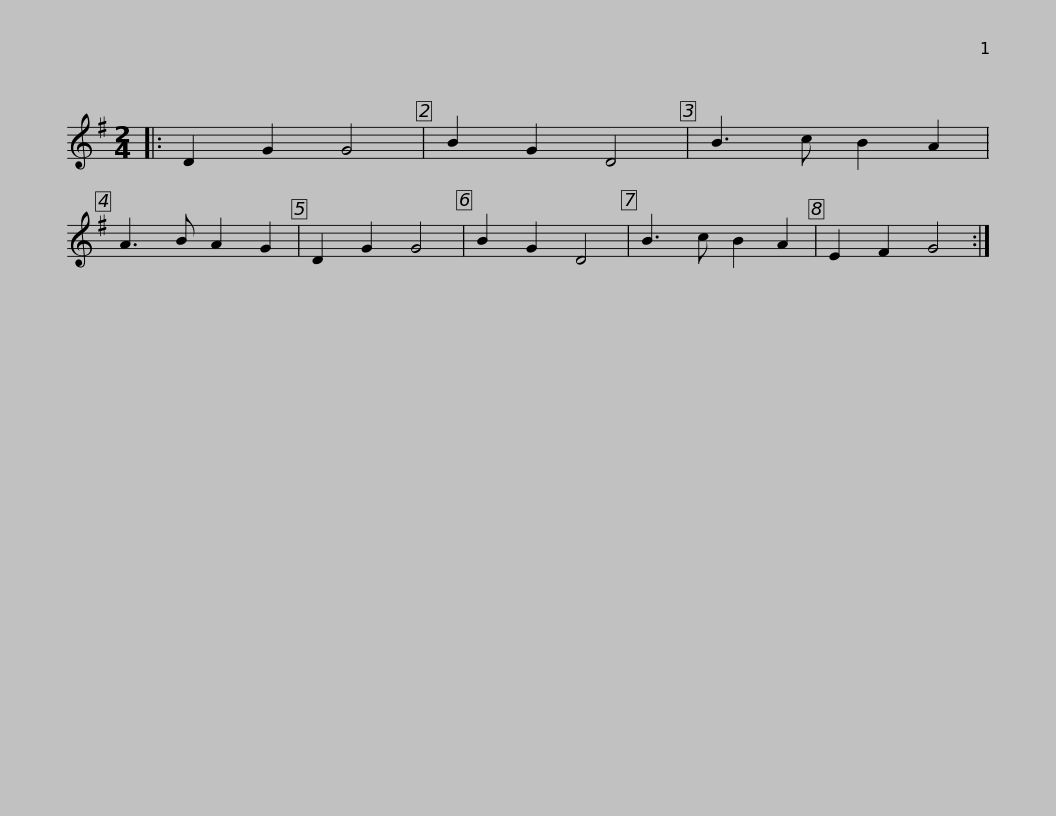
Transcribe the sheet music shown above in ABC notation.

X:1
L:1/8
M:2/4
I:linebreak $
K:G
V:1 treble
V:1
|: D2 G2 G4 | B2 G2 D4 | B3 c B2 A2 | A3 B A2 G2 | D2 G2 G4 | %5
 B2 G2 D4 | B3 c B2 A2 | E2 F2 G4 :| %8
